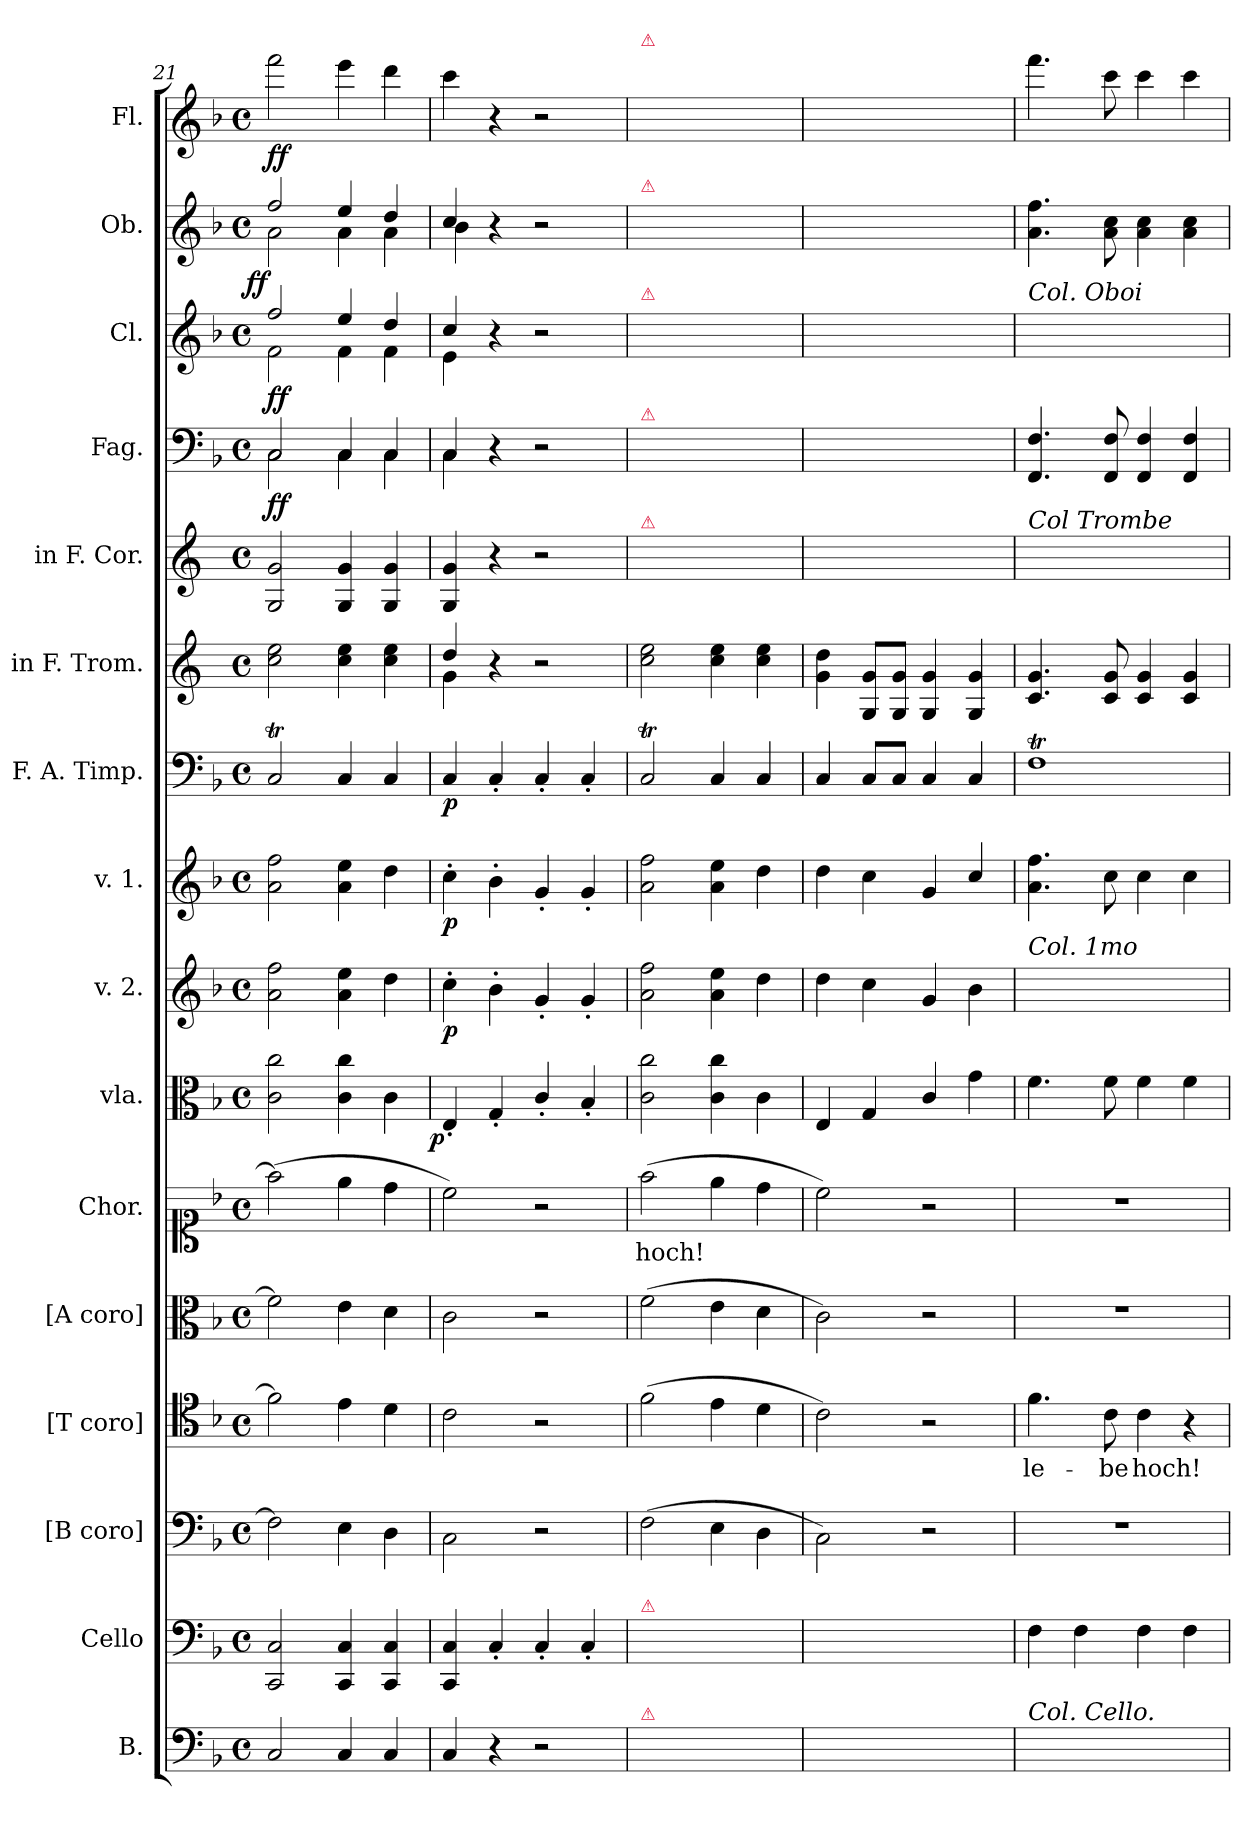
**kern	**kern	**kern	**kern	**text	**kern	**kern	**text	**kern	**dynam	**kern	**dynam	**kern	**dynam	**kern	**dynam	**kern	**kern	**kern	**dynam	**kern	**dynam	**kern	**dynam	**kern	**dynam
*part16	*part15	*part14	*part13	*part13	*part12	*part11	*part11	*part10	*part10	*part9	*part9	*part8	*part8	*part7	*part7	*part6	*part5	*part4	*part4	*part3	*part3	*part2	*part2	*part1	*part1
*staff16	*staff15	*staff14	*staff13	*staff13	*staff12	*staff11	*staff11	*staff10	*staff10	*staff9	*staff9	*staff8	*staff8	*staff7	*staff7	*staff6	*staff5	*staff4	*staff4	*staff3	*staff3	*staff2	*staff2	*staff1	*staff1
*I"B.	*I"Cello	*I"[B coro]	*I"[T coro]	*	*I"[A coro]	*I"Chor.	*	*I"vla.	*	*I"v. 2.	*	*I"v. 1.	*	*I"F. A. Timp.	*	*I"in F. Trom.	*I"in F. Cor.	*I"Fag.	*	*I"Cl.	*	*I"Ob.	*	*I"Fl.	*
*	*	*	*I'T	*	*	*	*	*I'vla	*	*	*	*	*	*I'timp	*	*I'tr	*I'cor	*I'fag	*	*I'cl	*	*I'ob	*	*I'fl	*
*clefF4	*clefF4	*clefF4	*clefC4	*	*clefC3	*clefC1	*	*clefC3	*	*clefG2	*	*clefG2	*	*clefF4	*	*clefG2	*clefG2	*clefF4	*	*clefG2	*	*clefG2	*	*clefG2	*
*	*	*	*	*	*	*	*	*	*	*	*	*	*	*	*	*ITrd-3c-5	*ITrd4c7	*	*	*	*	*	*	*	*
*k[b-]	*k[b-]	*k[b-]	*k[b-]	*	*k[b-]	*k[b-]	*	*k[b-]	*	*k[b-]	*	*k[b-]	*	*k[b-]	*	*k[b-]	*k[b-]	*k[b-]	*	*k[b-]	*	*k[b-]	*	*k[b-]	*
*M4/4	*M4/4	*M4/4	*M4/4	*	*M4/4	*M4/4	*	*M4/4	*	*M4/4	*	*M4/4	*	*M4/4	*	*M4/4	*M4/4	*M4/4	*	*M4/4	*	*M4/4	*	*M4/4	*
*met(c)	*met(c)	*met(c)	*met(c)	*	*met(c)	*met(c)	*	*met(c)	*	*met(c)	*	*met(c)	*	*met(c)	*	*met(c)	*met(c)	*met(c)	*	*met(c)	*	*met(c)	*	*met(c)	*
=21	=21	=21	=21	=21	=21	=21	=21	=21	=21	=21	=21	=21	=21	=21	=21	=21	=21	=21	=21	=21	=21	=21	=21	=21	=21
*	*	*	*	*	*	*	*	*	*	*	*	*	*	*	*	*	*	*^	*	*^	*	*^	*	*	*
!	!	!	!	!	!	!	!	!	!	!	!	!	!	!	!	!	!	!	!	!	!	!	!	!	!	!LO:DY:b:rj	!	!
2C/	2CC/ 2C/	2F\]	2f\]	.	2f\]	(>2ff\]	.	2c\ 2cc\	.	2a\ 2ff\	.	2a\ 2ff\	.	2CT/	.	2ff\ 2aa\	2C/ 2c/	2C/	2C\	ff	2ff/	2f\	ff	2ff/	2a\	ff	2fff\	ff
4C/	4CC/ 4C/	4E\	4e\	.	4e\	4ee\	.	4c\ 4cc\	.	4a\ 4ee\	.	4a\ 4ee\	.	4C/	.	4ff\ 4aa\	4C/ 4c/	4C/	4C\	.	4ee/	4f\	.	4ee/	4a\	.	4eee\	.
4C/	4CC/ 4C/	4D\	4d\	.	4d\	4dd\	.	4c\	.	4dd\	.	4dd\	.	4C/	.	4ff\ 4aa\	4C/ 4c/	4C/	4C\	.	4dd/	4f\	.	4dd/	4a\	.	4ddd\	.
=22	=22	=22	=22	=22	=22	=22	=22	=22	=22	=22	=22	=22	=22	=22	=22	=22	=22	=22	=22	=22	=22	=22	=22	=22	=22	=22	=22	=22
*	*	*	*	*	*	*	*	*	*	*	*	*	*	*	*	*^	*	*	*	*	*	*	*	*	*	*	*	*
!	!	!	!	!	!	!	!	!	!LO:DY:b:rj	!	!	!	!	!	!	!	!	!	!	!	!	!	!	!	!	!	!	!	!
4C/	4CC/ 4C/	2C\	2c\	.	2c\	2cc\)	.	4E'/	p	4cc'\	p	4cc'\	p	4C/	p	4gg/	4cc\	4C/ 4c/	4C/	4C\	.	4cc/	4e\	.	4cc/	4b-\	.	4ccc\	.
4r	4C'/	.	.	.	.	.	.	4G'/	.	4b-'\	.	4b-'\	.	4C'/	.	4r	4ryy	4r	4r	4ryy	.	4r	4ryy	.	4r	4ryy	.	4r	.
2r	4C'/	2r	2r	.	2r	2r	.	4c'/	.	4g'/	.	4g'/	.	4C'/	.	2r	2ryy	2r	2r	2ryy	.	2r	2ryy	.	2r	2ryy	.	2r	.
.	4C'/	.	.	.	.	.	.	4B-'/	.	4g'/	.	4g'/	.	4C'/	.	.	.	.	.	.	.	.	.	.	.	.	.	.	.
*	*	*	*	*	*	*	*	*	*	*	*	*	*	*	*	*v	*v	*	*	*	*	*	*	*	*	*	*	*	*
=23	=23	=23	=23	=23	=23	=23	=23	=23	=23	=23	=23	=23	=23	=23	=23	=23	=23	=23	=23	=23	=23	=23	=23	=23	=23	=23	=23	=23
!	!	!	!	!	!	!	!	!	!	!	!	!	!	!	!	!	!	!	!	!	!	!	!	!	!	!	!LO:TX:a:color=crimson:t=⚠	!
!	!	!	!	!	!	!	!	!	!	!	!	!	!	!	!	!	!	!	!	!	!	!	!	!LO:TX:a:color=crimson:t=⚠	!	!	!	!
!	!	!	!	!	!	!	!	!	!	!	!	!	!	!	!	!	!	!	!	!	!LO:TX:a:color=crimson:t=⚠	!	!	!	!	!	!	!
!	!	!	!	!	!	!	!	!	!	!	!	!	!	!	!	!	!	!LO:TX:a:color=crimson:t=⚠	!	!	!	!	!	!	!	!	!	!
!	!	!	!	!	!	!	!	!	!	!	!	!	!	!	!	!	!LO:TX:a:color=crimson:t=⚠	!	!	!	!	!	!	!	!	!	!	!
!	!LO:TX:a:color=crimson:t=⚠	!	!	!	!	!	!	!	!	!	!	!	!	!	!	!	!	!	!	!	!	!	!	!	!	!	!	!
!LO:TX:a:color=crimson:t=⚠	!	!	!	!	!	!	!	!	!	!	!	!	!	!	!	!	!	!	!	!	!	!	!	!	!	!	!	!
2C/yy	2CCyy/ 2Cyy/	(>2F\	(>2f\	.	(>2f\	(>2ff\	hoch!	2c\ 2cc\	.	2a\ 2ff\	.	2a\ 2ff\	.	2CT/	.	2ff\ 2aa\	2Cyy/ 2cyy/	2C/yy	2C\yy	.	2ff/yy	2f\yy	.	2ff/yy	2a\yy	.	2fff\yy	.
4C/yy	4CCyy/ 4Cyy/	4E\	4e\	.	4e\	4ee\	.	4c\ 4cc\	.	4a\ 4ee\	.	4a\ 4ee\	.	4C/	.	4ff\ 4aa\	4Cyy/ 4cyy/	4C/yy	4C\yy	.	4ee/yy	4f\yy	.	4ee/yy	4a\yy	.	4eee\yy	.
4C/yy	4CCyy/ 4Cyy/	4D\	4d\	.	4d\	4dd\	.	4c\	.	4dd\	.	4dd\	.	4C/	.	4ff\ 4aa\	4Cyy/ 4cyy/	4C/yy	4C\yy	.	4dd/yy	4f\yy	.	4dd/yy	4a\yy	.	4ddd\yy	.
=24	=24	=24	=24	=24	=24	=24	=24	=24	=24	=24	=24	=24	=24	=24	=24	=24	=24	=24	=24	=24	=24	=24	=24	=24	=24	=24	=24	=24
4C/yy	4CCyy/ 4Cyy/	2C\)	2c\)	.	2c\)	2cc\)	.	4E/	.	4dd\	.	4dd\	.	4C/	.	4cc\ 4gg\	4Cyy/ 4cyy/	4C/yy	4C\yy	.	4cc/yy	4e\yy	.	4cc/yy	4b-\yy	.	4ccc\yy	.
4ryy	4C'/yy	.	.	.	.	.	.	4G/	.	4cc\	.	4cc\	.	8C/L	.	8c/ 8cc/L	4ryy	4ryy	4ryy	.	4ryy	4ryy	.	4ryy	4ryy	.	4ryy	.
.	.	.	.	.	.	.	.	.	.	.	.	.	.	8C/J	.	8c/ 8cc/J	.	.	.	.	.	.	.	.	.	.	.	.
2ryy	4C'/yy	2r	2r	.	2r	2r	.	4c/	.	4g/	.	4g/	.	4C/	.	4c/ 4cc/	2ryy	2ryy	2ryy	.	2ryy	2ryy	.	2ryy	2ryy	.	2ryy	.
.	4C'/yy	.	.	.	.	.	.	4g\	.	4b-\	.	4cc/	.	4C/	.	4c/ 4cc/	.	.	.	.	.	.	.	.	.	.	.	.
*	*	*	*	*	*	*	*	*	*	*	*	*	*	*	*	*	*	*v	*v	*	*	*	*	*v	*v	*	*	*
*	*	*	*	*	*	*	*	*	*	*	*	*	*	*	*	*	*	*	*	*v	*v	*	*	*	*	*
=25	=25	=25	=25	=25	=25	=25	=25	=25	=25	=25	=25	=25	=25	=25	=25	=25	=25	=25	=25	=25	=25	=25	=25	=25	=25
!	!	!	!	!	!	!	!	!	!	!	!	!	!	!	!	!	!	!	!	!LO:TX:a:i:t=Col. Oboi	!	!	!	!	!
!	!	!	!	!	!	!	!	!	!	!	!	!	!	!	!	!	!LO:TX:a:i:t=Col Trombe	!	!	!	!	!	!	!	!
!	!	!	!	!	!	!	!	!	!	!LO:TX:a:i:t=Col. 1mo	!	!	!	!	!	!	!	!	!	!	!	!	!	!	!
!LO:TX:a:i:t=Col. Cello.	!	!	!	!	!	!	!	!	!	!	!	!	!	!	!	!	!	!	!	!	!	!	!	!	!
4F\yy	4F\	1r	4.f\	le-	1r	1r	.	4.f\	.	4.ayy\ 4.ffyy\	.	4.a\ 4.ff\	.	1FT	.	4.f/ 4.cc/	4.Fyy/ 4.cyy/	4.FF/ 4.F/	.	4.ayy\ 4.ffyy\	.	4.a\ 4.ff\	.	4.fff\	.
4F\yy	4F\	.	.	.	.	.	.	.	.	.	.	.	.	.	.	.	.	.	.	.	.	.	.	.	.
.	.	.	8c\	-be	.	.	.	8f\	.	8cc\yy	.	8cc\	.	.	.	8f/ 8cc/	8Fyy/ 8cyy/	8FF/ 8F/	.	8ayy\ 8ccyy\	.	8a\ 8cc\	.	8ccc\	.
4F\yy	4F\	.	4c\	hoch!	.	.	.	4f\	.	4cc\yy	.	4cc\	.	.	.	4f/ 4cc/	4Fyy/ 4cyy/	4FF/ 4F/	.	4ayy\ 4ccyy\	.	4a\ 4cc\	.	4ccc\	.
4F\yy	4F\	.	4r	.	.	.	.	4f\	.	4cc\yy	.	4cc\	.	.	.	4f/ 4cc/	4Fyy/ 4cyy/	4FF/ 4F/	.	4ayy\ 4ccyy\	.	4a\ 4cc\	.	4ccc\	.
=	=	=	=	=	=	=	=	=	=	=	=	=	=	=	=	=	=	=	=	=	=	=	=	=	=
*-	*-	*-	*-	*-	*-	*-	*-	*-	*-	*-	*-	*-	*-	*-	*-	*-	*-	*-	*-	*-	*-	*-	*-	*-	*-
